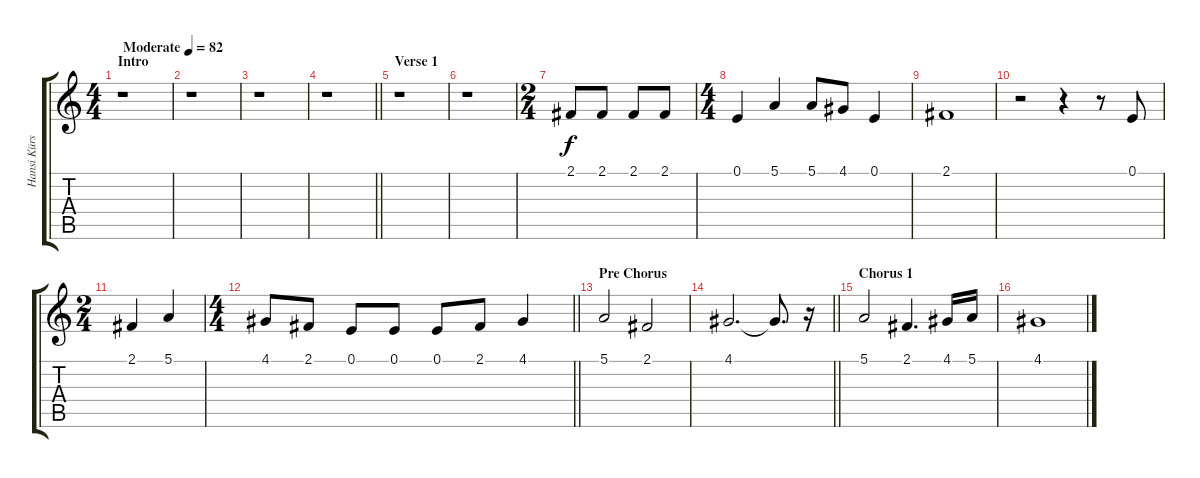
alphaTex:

\track ("Hansi Kürsch" "Hansi Kürs") {instrument voiceoohs}
\staff {score tabs}
\tuning (E4 B3 G3 D3 A2 E2) {hide}
\ts (4 4)
\section ("" "Intro")
\tempo (82 "Moderate")
\clef g2
\ks c
r.1{dy f instrument voiceoohs} |
r.1 |
r.1 |
\barLineRight lightlight
r.1 |
\section ("" "Verse 1")
r.1 |
r.1 |
\ts (2 4)
2.1.8 2.1.8 2.1.8 2.1.8 |
\ts (4 4)
0.1.4 5.1.4 5.1.8 4.1.8 0.1.4 |
2.1.1 |
r.2 r.4 r.8 0.1.8 |
\ts (2 4)
2.1.4 5.1.4 |
\ts (4 4)
\barLineRight lightlight
4.1.8 2.1.8 0.1.8 0.1.8 0.1.8 2.1.8 4.1.4 |
\section ("" "Pre Chorus")
5.1.2 2.1.2 |
\barLineRight lightlight
4.1.2{d} 4.1{t}.8{d} r.16 |
\section ("" "Chorus 1")
5.1.2 2.1.4{d} 4.1.16 5.1.16 |
4.1.1
